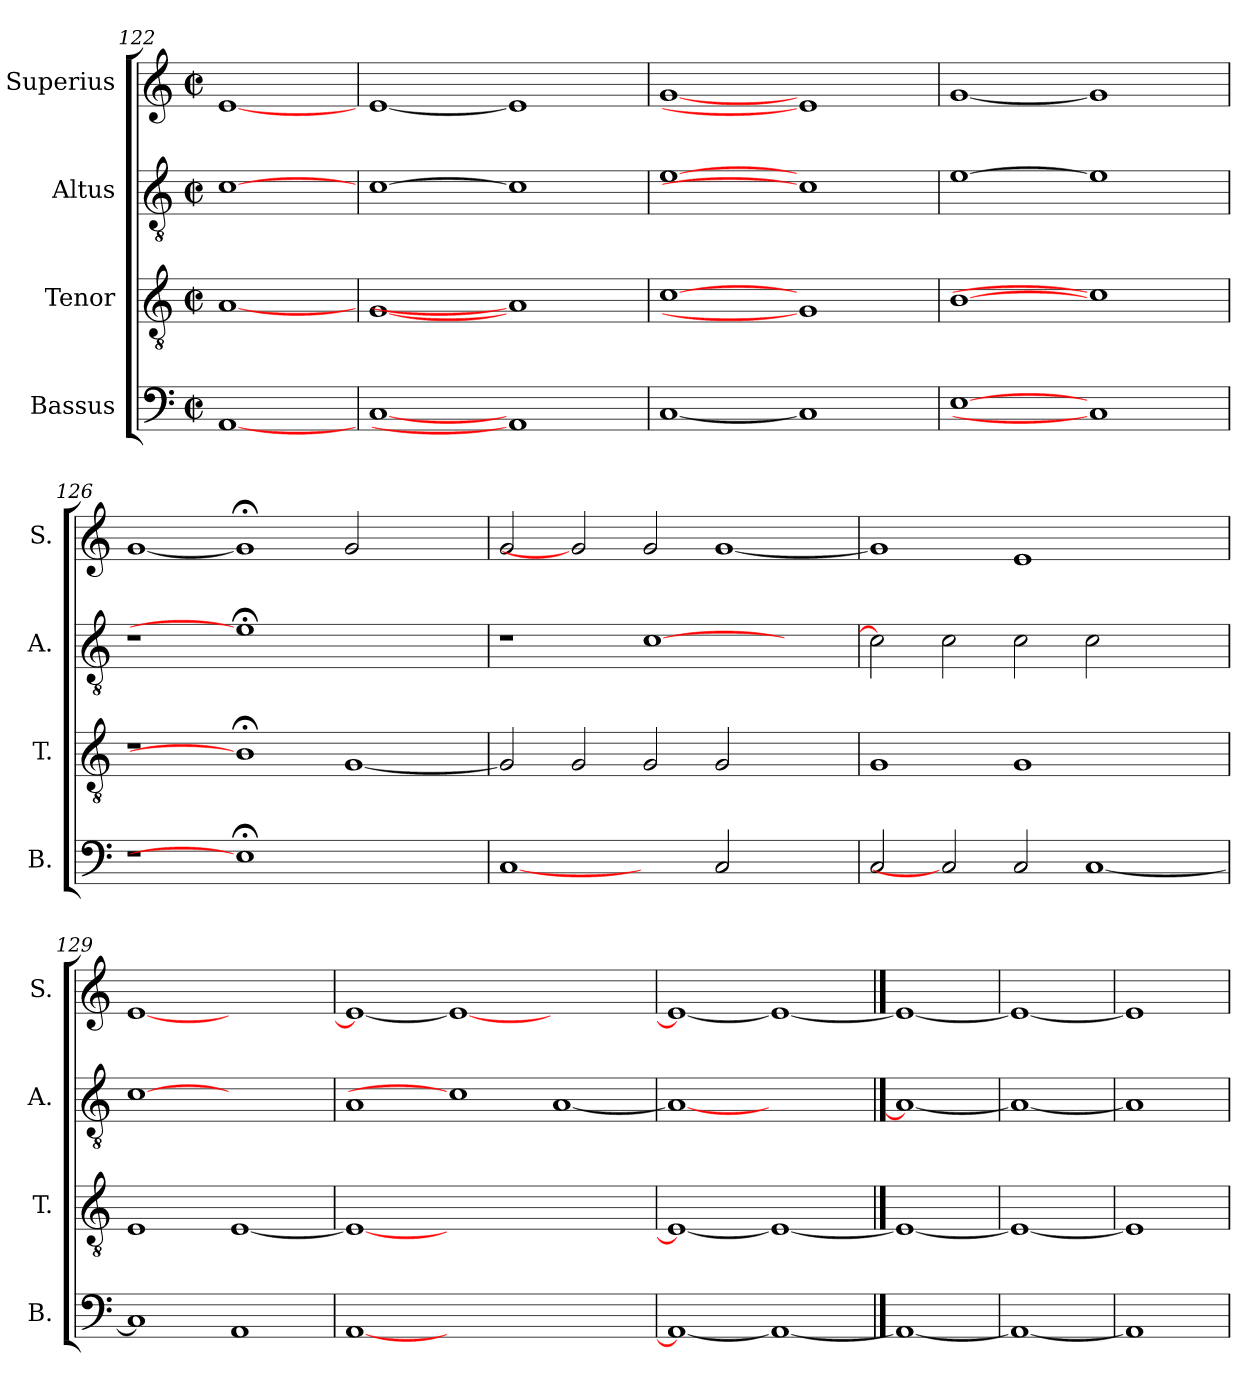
**kern	**kern	**kern	**kern
*part4	*part3	*part2	*part1
*staff4	*staff3	*staff2	*staff1
*I"Bassus	*I"Tenor	*I"Altus	*I"Superius
*I'B.	*I'T.	*I'A.	*I'S.
*clefF4	*clefGv2	*clefGv2	*clefG2
*	*ITrd7c12	*ITrd7c12	*
*k[]	*k[]	*k[]	*k[]
*C:	*C:	*C:	*C:
*M2/2	*M2/2	*M2/2	*M2/2
*met(c|)	*met(c|)	*met(c|)	*met(c|)
=122	=122	=122	=122
[1AAi	[1AAi	[1Ci	[1ei
=123	=123	=123	=123
[1Ci	[1GGi	[1Ci	[1ei
1AAi]	1AAi]	1Ci]	1ei]
=124	=124	=124	=124
[1Ci	[1Ci	[1Ei	[1gi
1Ci]	1GGi]	1Ci]	1ei]
!!LO:LB:g=z
=125	=125	=125	=125
[1Ei	[1BBi	[1Ei	[1gi
1Ci]	1Ci]	1Ei]	1gi]
=126	=126	=126	=126
!LO:N:vis=1	!	!LO:N:vis=1	!
1r	1r	1r	[1gi
1E;i]	1BB;i]	1E;i]	1g;i]
1ryy	[<1GGi	1ryy	2gi/
.	.	.	2ryy
=127	=127	=127	=127
[1Ci	2GGi/]	1r	2gi/
.	2GGi/	.	2gi]
2ryy	2GGi/	[>1Ci	2gi/
2Ci/	2GGi/	.	[<1gi
2ryy	2ryy	2ryy	.
=128	=128	=128	=128
2Ci/	1GGi	2Ci\]	1gi]
2Ci]	.	2Ci\	.
2Ci/	1GGi	2Ci\	1ei
[<1Ci	.	2Ci\	.
.	2ryy	2ryy	2ryy
=129	=129	=129	=129
1Ci]	1EEi	[1Ci	[<1ei
1AAi	[<1EEi	1ryy	1ryy
=130	=130	=130	=130
[<1AAi	1EEi_<	1AAi	1ei_<
0ryy	0ryy	1Ci]	1ei_
.	.	[<1AAi	1ryy
=131	=131	=131	=131
1AAi_<	1EEi_<	1AAi_<	1ei_<
1AAi_	1EEi_	1ryy	1ei_
==132	==132	==132	==132
1AAi_	1EEi_	1AAi_	1ei_
=133	=133	=133	=133
1AAi_	1EEi_	1AAi_	1ei_
=134	=134	=134	=134
1AAi]	1EEi]	1AAi]	1ei]
=	=	=	=
*-	*-	*-	*-
